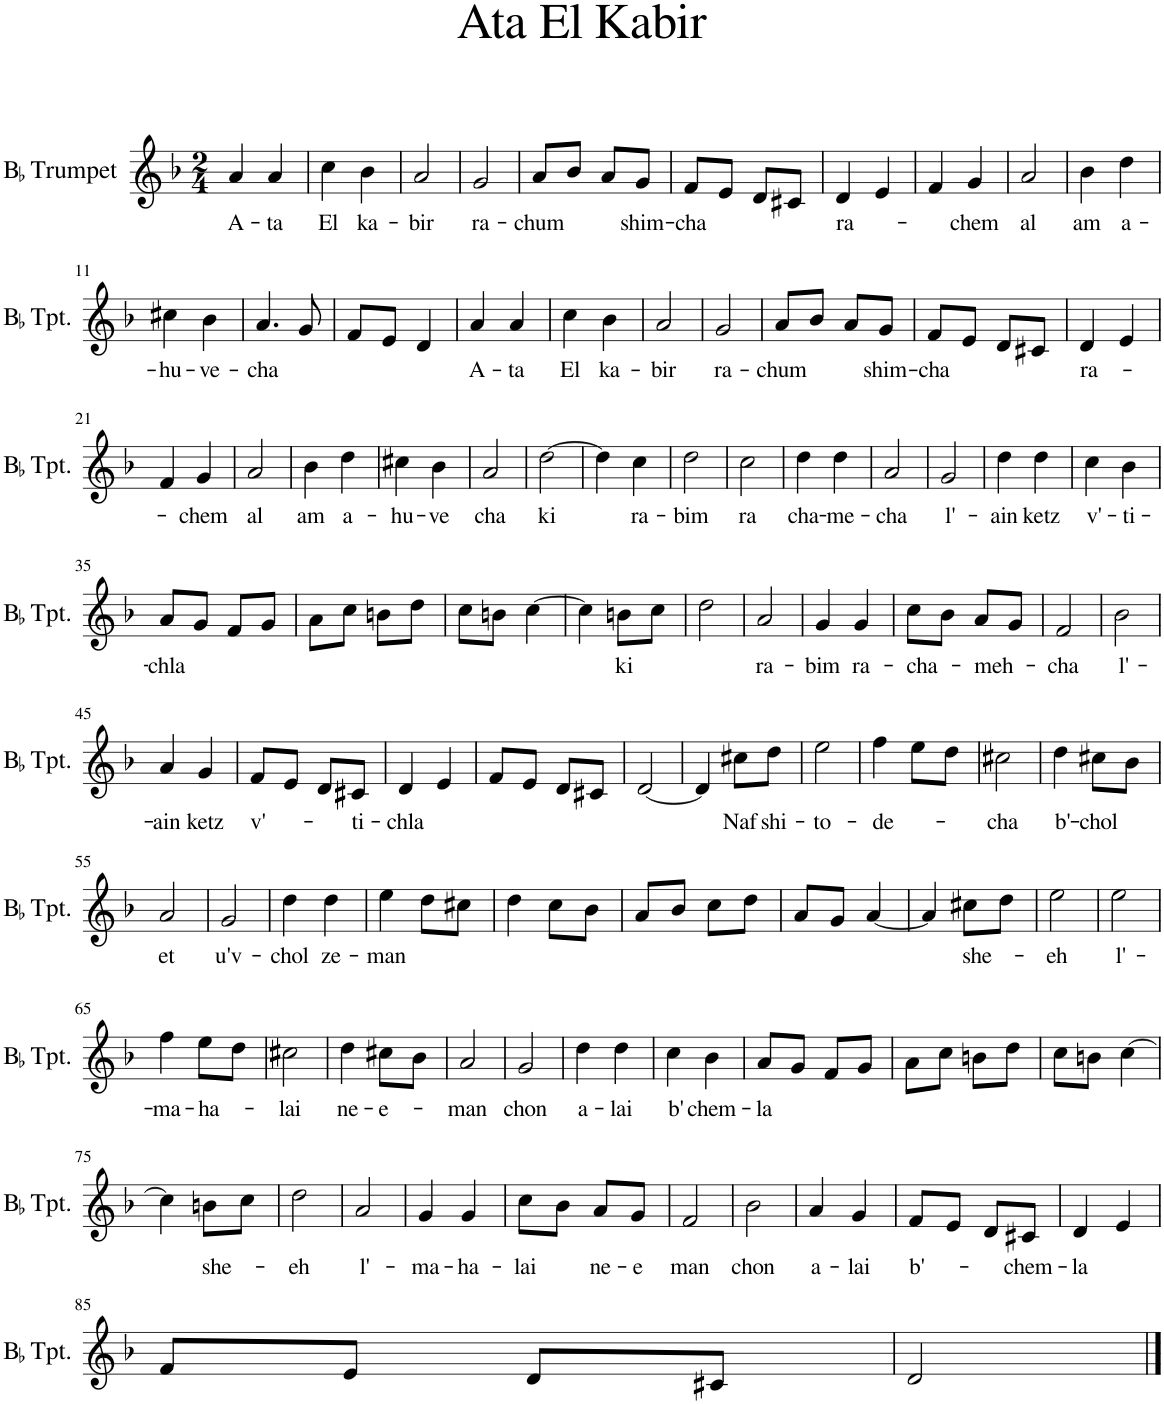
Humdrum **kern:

**kern	**text
*part1	*part1
*staff1	*staff1
*I"BaccidentalFlat Trumpet	*
*I'BaccidentalFlat Tpt.	*
*clefG2	*
*Trd1c2	*
*k[b-]	*
*M2/4	*
=1	=1
!	!LO:LY:b
4a/	A-
!	!LO:LY:b
4a/	-ta
=2	=2
!	!LO:LY:b
4cc\	El
!	!LO:LY:b
4b-\	ka-
=3	=3
!	!LO:LY:b
2a/	-bir
=4	=4
!	!LO:LY:b
2g/	ra-
=5	=5
!	!LO:LY:b
8a/L	-chum
8b-/J	.
8a/L	.
!	!LO:LY:b
8g/J	shim-
=6	=6
!	!LO:LY:b
8f/L	-cha
8e/J	.
8d/L	.
8c#X/J	.
=7	=7
!	!LO:LY:b
4d/	ra-
4e/	.
=8	=8
4f/	.
!	!LO:LY:b
4g/	-chem
=9	=9
!	!LO:LY:b
2a/	al
=10	=10
!	!LO:LY:b
4b-\	am
!	!LO:LY:b
4dd\	a-
!!LO:LB:g=z
=11	=11
!	!LO:LY:b
4cc#X\	-hu-
!	!LO:LY:b
4b-\	-ve-
=12	=12
!	!LO:LY:b
4.a/	-cha
8g/	.
=13	=13
8f/L	.
8e/J	.
4d/	.
=14	=14
!	!LO:LY:b
4a/	A-
!	!LO:LY:b
4a/	-ta
=15	=15
!	!LO:LY:b
4cc\	El
!	!LO:LY:b
4b-\	ka-
=16	=16
!	!LO:LY:b
2a/	-bir
=17	=17
!	!LO:LY:b
2g/	ra-
=18	=18
!	!LO:LY:b
8a/L	-chum
8b-/J	.
8a/L	.
!	!LO:LY:b
8g/J	shim-
=19	=19
!	!LO:LY:b
8f/L	-cha
8e/J	.
8d/L	.
8c#X/J	.
=20	=20
!	!LO:LY:b
4d/	ra-
4e/	.
!!LO:LB:g=z
=21	=21
4f/	.
!	!LO:LY:b
4g/	chem
=22	=22
!	!LO:LY:b
2a/	al
=23	=23
!	!LO:LY:b
4b-\	am
!	!LO:LY:b
4dd\	a-
=24	=24
!	!LO:LY:b
4cc#X\	-hu-
!	!LO:LY:b
4b-\	-ve
=25	=25
!	!LO:LY:b
2a/	cha
=26	=26
!	!LO:LY:b
[2dd\	ki
=27	=27
4dd\]	.
!	!LO:LY:b
4cc\	ra-
=28	=28
!	!LO:LY:b
2dd\	-bim
=29	=29
!	!LO:LY:b
2cc\	ra
=30	=30
!	!LO:LY:b
4dd\	cha-
!	!LO:LY:b
4dd\	-me-
=31	=31
!	!LO:LY:b
2a/	-cha
=32	=32
!	!LO:LY:b
2g/	l'-
=33	=33
!	!LO:LY:b
4dd\	-ain
!	!LO:LY:b
4dd\	ketz
=34	=34
!	!LO:LY:b
4cc\	v'-
!	!LO:LY:b
4b-\	-ti-
!!LO:LB:g=z
=35	=35
!	!LO:LY:b
8a/L	-chla
8g/J	.
8f/L	.
8g/J	.
=36	=36
8a\L	.
8cc\J	.
8bn\L	.
8dd\J	.
=37	=37
8cc\L	.
8bn\J	.
[4cc\	.
=38	=38
4cc\]	.
!	!LO:LY:b
8bn\L	ki
8cc\J	.
=39	=39
2dd\	.
=40	=40
!	!LO:LY:b
2a/	ra-
=41	=41
!	!LO:LY:b
4g/	-bim
!	!LO:LY:b
4g/	ra-
=42	=42
!	!LO:LY:b
8cc\L	-cha-
8b-\J	.
!	!LO:LY:b
8a/L	-meh-
8g/J	.
=43	=43
!	!LO:LY:b
2f/	-cha
=44	=44
!	!LO:LY:b
2b-\	l'-
!!LO:LB:g=z
=45	=45
!	!LO:LY:b
4a/	-ain
!	!LO:LY:b
4g/	ketz
=46	=46
!	!LO:LY:b
8f/L	v'-
8e/J	.
8d/L	.
!	!LO:LY:b
8c#X/J	-ti-
=47	=47
!	!LO:LY:b
4d/	-chla
4e/	.
=48	=48
8f/L	.
8e/J	.
8d/L	.
8c#X/J	.
=49	=49
[2d/	.
=50	=50
4d/]	.
!	!LO:LY:b
8cc#X\L	Naf-
!	!LO:LY:b
8dd\J	-shi-
=51	=51
!	!LO:LY:b
2ee\	-to-
=52	=52
!	!LO:LY:b
4ff\	-de-
8ee\L	.
8dd\J	.
=53	=53
!	!LO:LY:b
2cc#X\	-cha
=54	=54
!	!LO:LY:b
4dd\	b'-
!	!LO:LY:b
8cc#X\L	-chol
8b-\J	.
!!LO:LB:g=z
=55	=55
!	!LO:LY:b
2a/	et
=56	=56
!	!LO:LY:b
2g/	u'v-
=57	=57
!	!LO:LY:b
4dd\	-chol
!	!LO:LY:b
4dd\	ze-
=58	=58
!	!LO:LY:b
4ee\	-man
8dd\L	.
8cc#X\J	.
=59	=59
4dd\	.
8cc\L	.
8b-\J	.
=60	=60
8a/L	.
8b-/J	.
8cc\L	.
8dd\J	.
=61	=61
8a/L	.
8g/J	.
[4a/	.
=62	=62
4a/]	.
!	!LO:LY:b
8cc#X\L	she-
8dd\J	.
=63	=63
!	!LO:LY:b
2ee\	-eh
=64	=64
!	!LO:LY:b
2ee\	l'-
!!LO:LB:g=z
=65	=65
!	!LO:LY:b
4ff\	-ma-
!	!LO:LY:b
8ee\L	-ha-
8dd\J	.
=66	=66
!	!LO:LY:b
2cc#X\	-lai
=67	=67
!	!LO:LY:b
4dd\	ne-
!	!LO:LY:b
8cc#X\L	-e-
8b-\J	.
=68	=68
!	!LO:LY:b
2a/	-man
=69	=69
!	!LO:LY:b
2g/	chon
=70	=70
!	!LO:LY:b
4dd\	a-
!	!LO:LY:b
4dd\	-lai
=71	=71
!	!LO:LY:b
4cc\	b'-
!	!LO:LY:b
4b-\	-chem-
=72	=72
!	!LO:LY:b
8a/L	-la
8g/J	.
8f/L	.
8g/J	.
=73	=73
8a\L	.
8cc\J	.
8bn\L	.
8dd\J	.
=74	=74
8cc\L	.
8bn\J	.
[4cc\	.
!!LO:LB:g=z
=75	=75
4cc\]	.
!	!LO:LY:b
8bn\L	she-
8cc\J	.
=76	=76
!	!LO:LY:b
2dd\	-eh
=77	=77
!	!LO:LY:b
2a/	l'-
=78	=78
!	!LO:LY:b
4g/	-ma-
!	!LO:LY:b
4g/	-ha-
=79	=79
!	!LO:LY:b
8cc\L	-lai
8b-\J	.
!	!LO:LY:b
8a/L	ne-
!	!LO:LY:b
8g/J	-e
=80	=80
!	!LO:LY:b
2f/	-man
=81	=81
!	!LO:LY:b
2b-\	chon
=82	=82
!	!LO:LY:b
4a/	a-
!	!LO:LY:b
4g/	-lai
=83	=83
!	!LO:LY:b
8f/L	b'-
8e/J	.
8d/L	.
!	!LO:LY:b
8c#X/J	-chem-
=84	=84
!	!LO:LY:b
4d/	-la
4e/	.
!!LO:LB:g=z
=85	=85
8f/L	.
8e/J	.
8d/L	.
8c#X/J	.
=86	=86
2d/	.
==	==
*-	*-
